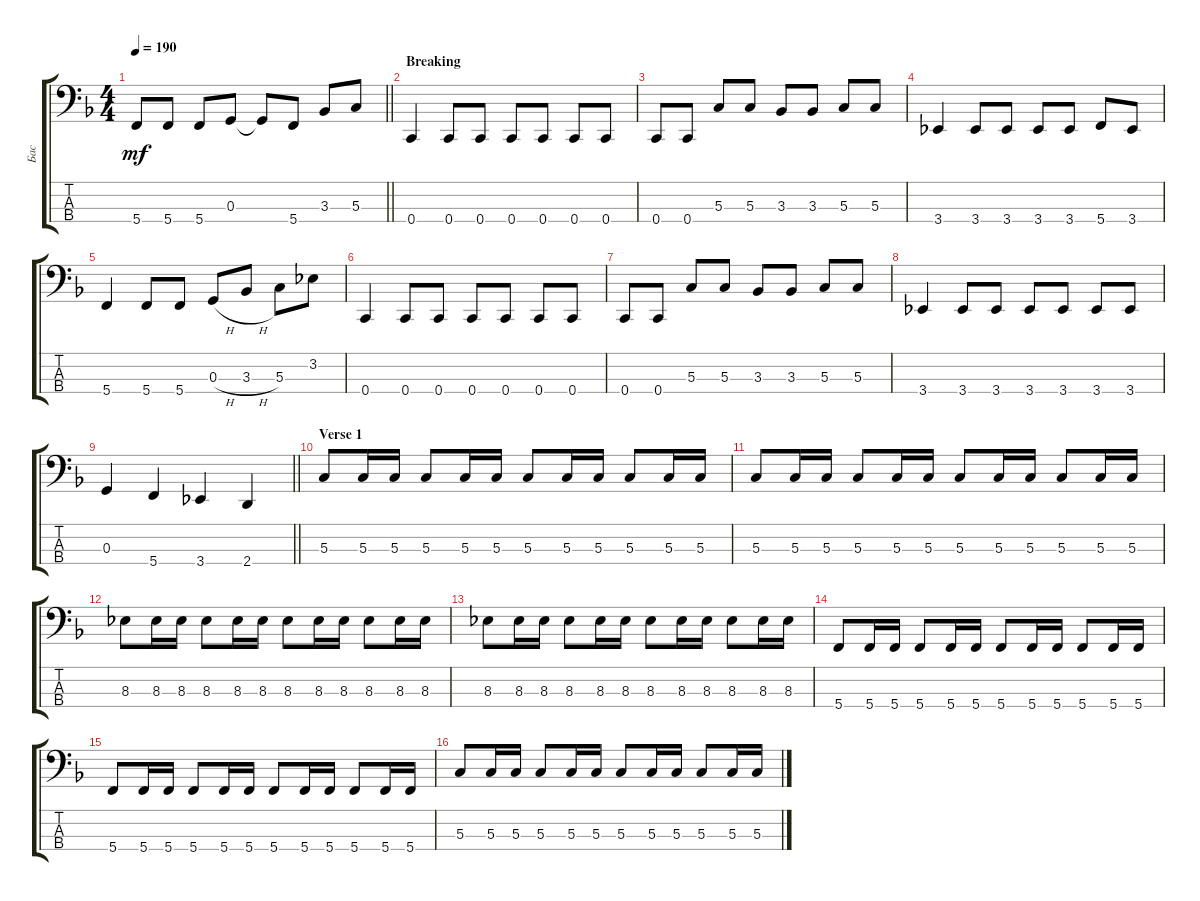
\track ("Бас" "Бас") {instrument electricbassfinger}
\staff {score tabs}
\tuning (F2 C2 G1 C1) {hide}
\ts (4 4)
\tempo 190
\clef f4
\barLineRight lightlight
\ks dminor
5.4{t}.8{dy mf} 5.4.8 5.4.8 0.3.8 0.3{t}.8 5.4.8 3.3.8 5.3.8 |
\section ("" "Breaking")
0.4.4 0.4.8 0.4.8 0.4.8 0.4.8 0.4.8 0.4.8 |
0.4.8 0.4.8 5.3.8 5.3.8 3.3.8 3.3.8 5.3.8 5.3.8 |
3.4.4 3.4.8 3.4.8 3.4.8 3.4.8 5.4.8 3.4.8 |
5.4.4 5.4.8 5.4.8 0.3{h}.8 3.3{h}.8 5.3.8 3.2.8 |
0.4.4 0.4.8 0.4.8 0.4.8 0.4.8 0.4.8 0.4.8 |
0.4.8 0.4.8 5.3.8 5.3.8 3.3.8 3.3.8 5.3.8 5.3.8 |
3.4.4 3.4.8 3.4.8 3.4.8 3.4.8 3.4.8 3.4.8 |
\barLineRight lightlight
0.3.4 5.4.4 3.4.4 2.4.4 |
\section ("" "Verse 1")
5.3.8 5.3.16 5.3.16 5.3.8 5.3.16 5.3.16 5.3.8 5.3.16 5.3.16 5.3.8 5.3.16 5.3.16 |
5.3.8 5.3.16 5.3.16 5.3.8 5.3.16 5.3.16 5.3.8 5.3.16 5.3.16 5.3.8 5.3.16 5.3.16 |
8.3.8 8.3.16 8.3.16 8.3.8 8.3.16 8.3.16 8.3.8 8.3.16 8.3.16 8.3.8 8.3.16 8.3.16 |
8.3.8 8.3.16 8.3.16 8.3.8 8.3.16 8.3.16 8.3.8 8.3.16 8.3.16 8.3.8 8.3.16 8.3.16 |
5.4.8 5.4.16 5.4.16 5.4.8 5.4.16 5.4.16 5.4.8 5.4.16 5.4.16 5.4.8 5.4.16 5.4.16 |
5.4.8 5.4.16 5.4.16 5.4.8 5.4.16 5.4.16 5.4.8 5.4.16 5.4.16 5.4.8 5.4.16 5.4.16 |
5.3.8 5.3.16 5.3.16 5.3.8 5.3.16 5.3.16 5.3.8 5.3.16 5.3.16 5.3.8 5.3.16 5.3.16
